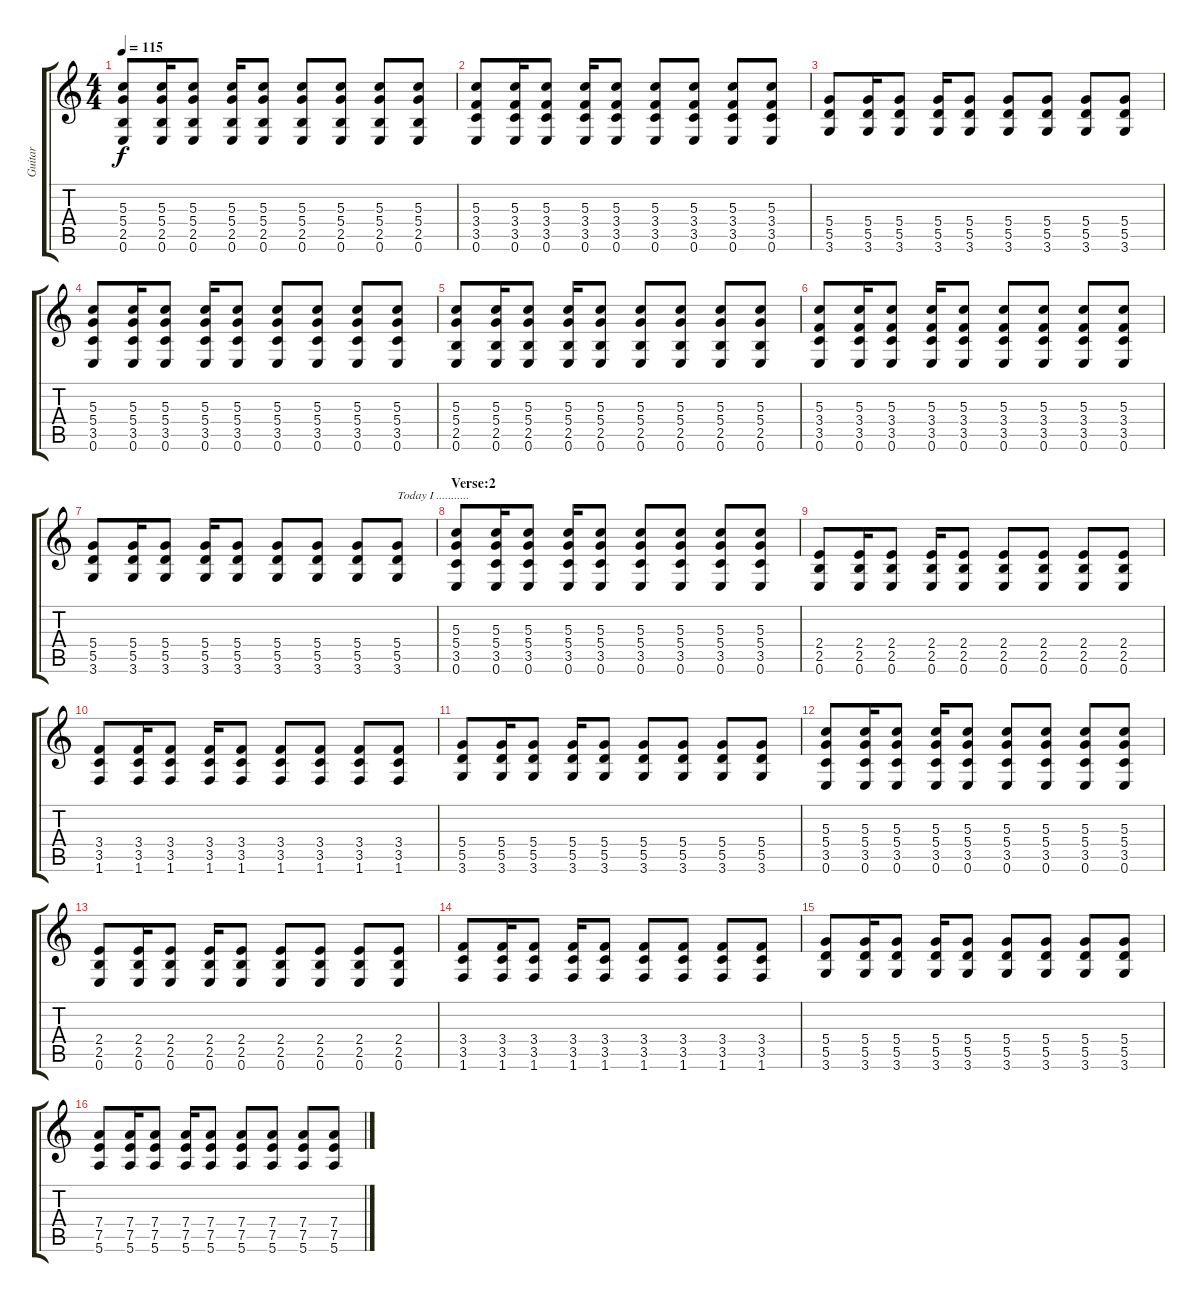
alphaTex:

\track ("Guitar" "Guitar") {instrument acousticguitarsteel}
\staff {score tabs}
\tuning (E4 B3 G3 D3 A2 E2) {hide}
\ts (4 4)
\tempo 115
\clef g2
\ks c
(5.3 5.4 2.5 0.6).8{dy f} (5.3 5.4 2.5 0.6).16 (5.3 5.4 2.5 0.6).8 (5.3 5.4 2.5 0.6).16 (5.3 5.4 2.5 0.6).8 (5.3 5.4 2.5 0.6).8 (5.3 5.4 2.5 0.6).8 (5.3 5.4 2.5 0.6).8 (5.3 5.4 2.5 0.6).8 |
(5.3 3.4 3.5 0.6).8 (5.3 3.4 3.5 0.6).16 (5.3 3.4 3.5 0.6).8 (5.3 3.4 3.5 0.6).16 (5.3 3.4 3.5 0.6).8 (5.3 3.4 3.5 0.6).8 (5.3 3.4 3.5 0.6).8 (5.3 3.4 3.5 0.6).8 (5.3 3.4 3.5 0.6).8 |
(5.4 5.5 3.6).8 (5.4 5.5 3.6).16 (5.4 5.5 3.6).8 (5.4 5.5 3.6).16 (5.4 5.5 3.6).8 (5.4 5.5 3.6).8 (5.4 5.5 3.6).8 (5.4 5.5 3.6).8 (5.4 5.5 3.6).8 |
(5.3 5.4 3.5 0.6).8 (5.3 5.4 3.5 0.6).16 (5.3 5.4 3.5 0.6).8 (5.3 5.4 3.5 0.6).16 (5.3 5.4 3.5 0.6).8 (5.3 5.4 3.5 0.6).8 (5.3 5.4 3.5 0.6).8 (5.3 5.4 3.5 0.6).8 (5.3 5.4 3.5 0.6).8 |
(5.3 5.4 2.5 0.6).8 (5.3 5.4 2.5 0.6).16 (5.3 5.4 2.5 0.6).8 (5.3 5.4 2.5 0.6).16 (5.3 5.4 2.5 0.6).8 (5.3 5.4 2.5 0.6).8 (5.3 5.4 2.5 0.6).8 (5.3 5.4 2.5 0.6).8 (5.3 5.4 2.5 0.6).8 |
(5.3 3.4 3.5 0.6).8 (5.3 3.4 3.5 0.6).16 (5.3 3.4 3.5 0.6).8 (5.3 3.4 3.5 0.6).16 (5.3 3.4 3.5 0.6).8 (5.3 3.4 3.5 0.6).8 (5.3 3.4 3.5 0.6).8 (5.3 3.4 3.5 0.6).8 (5.3 3.4 3.5 0.6).8 |
(5.4 5.5 3.6).8 (5.4 5.5 3.6).16 (5.4 5.5 3.6).8 (5.4 5.5 3.6).16 (5.4 5.5 3.6).8 (5.4 5.5 3.6).8 (5.4 5.5 3.6).8 (5.4 5.5 3.6).8 (5.4 5.5 3.6).8{txt "Today I ..........."} |
\section ("" "Verse:2")
(5.3 5.4 3.5 0.6).8 (5.3 5.4 3.5 0.6).16 (5.3 5.4 3.5 0.6).8 (5.3 5.4 3.5 0.6).16 (5.3 5.4 3.5 0.6).8 (5.3 5.4 3.5 0.6).8 (5.3 5.4 3.5 0.6).8 (5.3 5.4 3.5 0.6).8 (5.3 5.4 3.5 0.6).8 |
(2.4 2.5 0.6).8 (2.4 2.5 0.6).16 (2.4 2.5 0.6).8 (2.4 2.5 0.6).16 (2.4 2.5 0.6).8 (2.4 2.5 0.6).8 (2.4 2.5 0.6).8 (2.4 2.5 0.6).8 (2.4 2.5 0.6).8 |
(3.4 3.5 1.6).8 (3.4 3.5 1.6).16 (3.4 3.5 1.6).8 (3.4 3.5 1.6).16 (3.4 3.5 1.6).8 (3.4 3.5 1.6).8 (3.4 3.5 1.6).8 (3.4 3.5 1.6).8 (3.4 3.5 1.6).8 |
(5.4 5.5 3.6).8 (5.4 5.5 3.6).16 (5.4 5.5 3.6).8 (5.4 5.5 3.6).16 (5.4 5.5 3.6).8 (5.4 5.5 3.6).8 (5.4 5.5 3.6).8 (5.4 5.5 3.6).8 (5.4 5.5 3.6).8 |
(5.3 5.4 3.5 0.6).8 (5.3 5.4 3.5 0.6).16 (5.3 5.4 3.5 0.6).8 (5.3 5.4 3.5 0.6).16 (5.3 5.4 3.5 0.6).8 (5.3 5.4 3.5 0.6).8 (5.3 5.4 3.5 0.6).8 (5.3 5.4 3.5 0.6).8 (5.3 5.4 3.5 0.6).8 |
(2.4 2.5 0.6).8 (2.4 2.5 0.6).16 (2.4 2.5 0.6).8 (2.4 2.5 0.6).16 (2.4 2.5 0.6).8 (2.4 2.5 0.6).8 (2.4 2.5 0.6).8 (2.4 2.5 0.6).8 (2.4 2.5 0.6).8 |
(3.4 3.5 1.6).8 (3.4 3.5 1.6).16 (3.4 3.5 1.6).8 (3.4 3.5 1.6).16 (3.4 3.5 1.6).8 (3.4 3.5 1.6).8 (3.4 3.5 1.6).8 (3.4 3.5 1.6).8 (3.4 3.5 1.6).8 |
(5.4 5.5 3.6).8 (5.4 5.5 3.6).16 (5.4 5.5 3.6).8 (5.4 5.5 3.6).16 (5.4 5.5 3.6).8 (5.4 5.5 3.6).8 (5.4 5.5 3.6).8 (5.4 5.5 3.6).8 (5.4 5.5 3.6).8 |
(7.4 7.5 5.6).8 (7.4 7.5 5.6).16 (7.4 7.5 5.6).8 (7.4 7.5 5.6).16 (7.4 7.5 5.6).8 (7.4 7.5 5.6).8 (7.4 7.5 5.6).8 (7.4 7.5 5.6).8 (7.4 7.5 5.6).8
